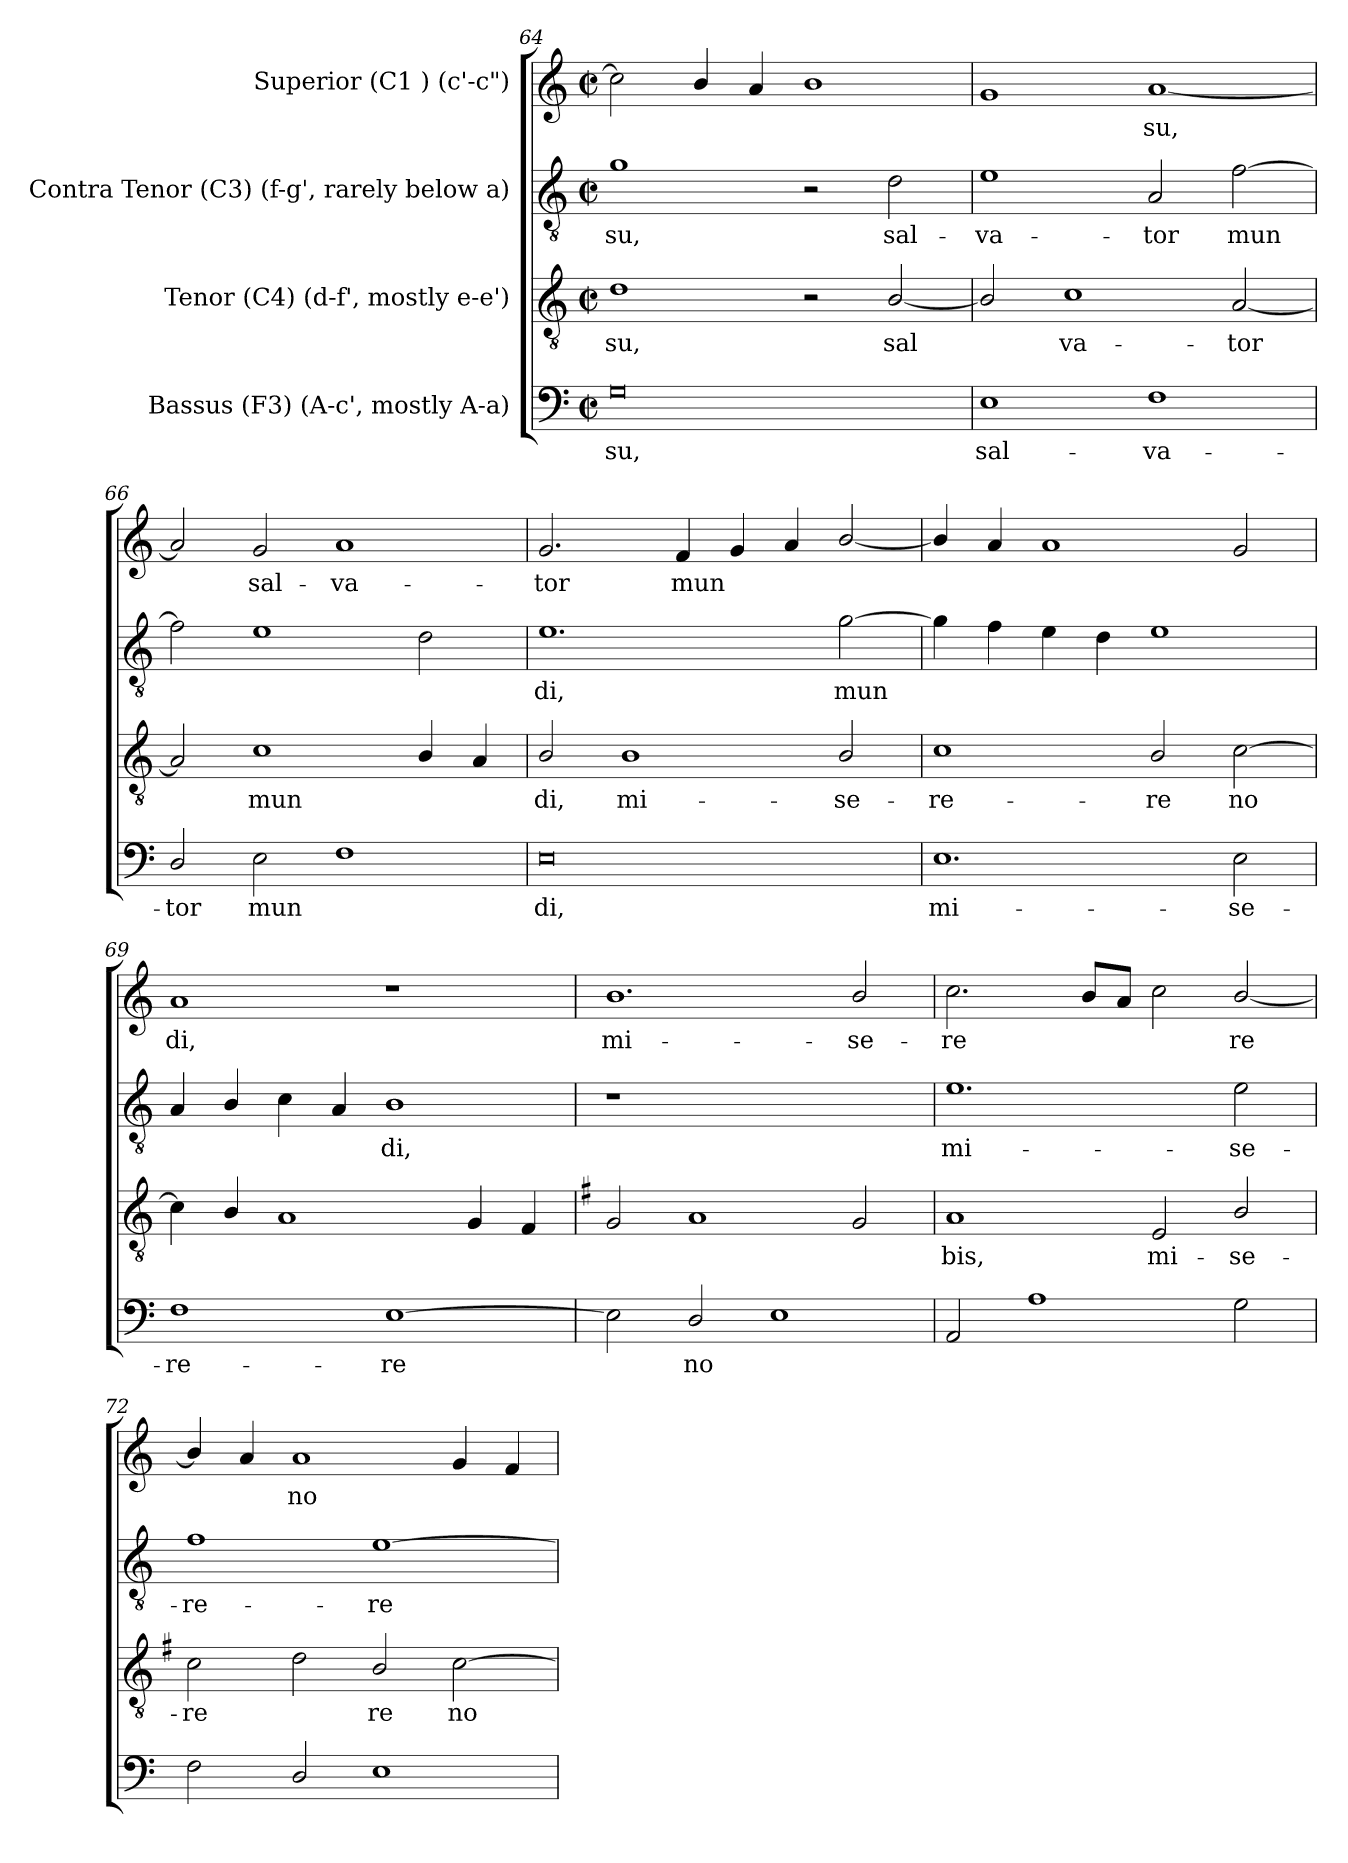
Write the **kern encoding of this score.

**kern	**text	**kern	**text	**kern	**text	**kern	**text
*part4	*part4	*part3	*part3	*part2	*part2	*part1	*part1
*staff4	*staff4	*staff3	*staff3	*staff2	*staff2	*staff1	*staff1
*I"Bassus (F3)  (A-c', mostly A-a)	*	*I"Tenor (C4)  (d-f', mostly e-e')	*	*I"Contra Tenor (C3)  (f-g', rarely below a)	*	*I"Superior (C1 )  (c'-c")	*
*clefF4	*	*clefGv2	*	*clefGv2	*	*clefG2	*
*k[]	*	*k[]	*	*k[]	*	*k[]	*
*C:	*	*C:	*	*C:	*	*C:	*
*M2/2	*	*M2/2	*	*M2/2	*	*M2/2	*
*met(c|)	*	*met(c|)	*	*met(c|)	*	*met(c|)	*
=64	=64	=64	=64	=64	=64	=64	=64
!	!LO:LY:b:rj	!	!LO:LY:b:rj	!	!LO:LY:b:rj	!	!LO:LY:b:rj
0G	-su,	1d	-su,	1g	-su,	2cc\]	--
!	!	!	!	!	!	!	!LO:LY:b:rj
.	.	.	.	.	.	4b/	--
!	!	!	!	!	!	!	!LO:LY:b:rj
.	.	.	.	.	.	4a/	--
!	!	!	!	!	!	!	!LO:LY:b:rj
.	.	2r	.	2r	.	1b	--
!	!	!	!LO:LY:b:rj	!	!LO:LY:b:rj	!	!
.	.	[<2B/	sal-	2d\	sal-	.	.
=65	=65	=65	=65	=65	=65	=65	=65
!	!LO:LY:b:rj	!	!LO:LY:b:rj	!	!LO:LY:b:rj	!	!LO:LY:b:rj
1E	sal-	2B/]	--	1e	-va-	1g	--
!	!	!	!LO:LY:b:rj	!	!	!	!
.	.	1c	-va-	.	.	.	.
!	!LO:LY:b:rj	!	!	!	!LO:LY:b:rj	!	!LO:LY:b:rj
1F	-va-	.	.	2A/	-tor	[<1a	-su,
!	!	!	!LO:LY:b:rj	!	!LO:LY:b:rj	!	!
.	.	[<2A/	-tor	[>2f\	mun-	.	.
=66	=66	=66	=66	=66	=66	=66	=66
!	!LO:LY:b:rj	!	!LO:LY:b:rj	!	!LO:LY:b:rj	!	!LO:LY:b:rj
2D/	-tor	2A/]	.	2f\]	--	2a/]	.
!	!LO:LY:b:rj	!	!LO:LY:b:rj	!	!LO:LY:b:rj	!	!LO:LY:b:rj
2E\	mun-	1c	mun-	1e	--	2g/	sal-
!	!LO:LY:b:rj	!	!	!	!	!	!LO:LY:b:rj
1F	--	.	.	.	.	1a	-va-
!	!	!	!LO:LY:b:rj	!	!LO:LY:b:rj	!	!
.	.	4B/	--	2d\	--	.	.
!	!	!	!LO:LY:b:rj	!	!	!	!
.	.	4A/	--	.	.	.	.
!!LO:LB:g=z
=67	=67	=67	=67	=67	=67	=67	=67
!	!LO:LY:b:rj	!	!LO:LY:b:rj	!	!LO:LY:b:rj	!	!LO:LY:b:rj
0E	-di,	2B/	-di,	1.e	-di,	2.g/	-tor
!	!	!	!LO:LY:b:rj	!	!	!	!
.	.	1B	mi-	.	.	.	.
!	!	!	!	!	!	!	!LO:LY:b:rj
.	.	.	.	.	.	4f/	mun-
!	!	!	!	!	!	!	!LO:LY:b:rj
.	.	.	.	.	.	4g/	--
!	!	!	!	!	!	!	!LO:LY:b:rj
.	.	.	.	.	.	4a/	--
!	!	!	!LO:LY:b:rj	!	!LO:LY:b:rj	!	!LO:LY:b:rj
.	.	2B/	-se-	[>2g\	mun-	[<2b/	--
=68	=68	=68	=68	=68	=68	=68	=68
!	!LO:LY:b:rj	!	!LO:LY:b:rj	!	!LO:LY:b:rj	!	!LO:LY:b:rj
1.E	mi-	1c	-re-	4g\]	--	4b/]	--
!	!	!	!	!	!LO:LY:b:rj	!	!LO:LY:b:rj
.	.	.	.	4f\	--	4a/	--
!	!	!	!	!	!LO:LY:b:rj	!	!LO:LY:b:rj
.	.	.	.	4e\	--	1a	--
!	!	!	!	!	!LO:LY:b:rj	!	!
.	.	.	.	4d\	--	.	.
!	!	!	!LO:LY:b:rj	!	!LO:LY:b:rj	!	!
.	.	2B/	-re	1e	--	.	.
!	!LO:LY:b:rj	!	!LO:LY:b:rj	!	!	!	!LO:LY:b:rj
2E\	-se-	[>2c\	no-	.	.	2g/	--
=69	=69	=69	=69	=69	=69	=69	=69
!	!LO:LY:b:rj	!	!LO:LY:b:rj	!	!LO:LY:b:rj	!	!LO:LY:b:rj
1F	-re-	4c\]	--	4A/	--	1a	-di,
!	!	!	!LO:LY:b:rj	!	!LO:LY:b:rj	!	!
.	.	4B/	--	4B/	--	.	.
!	!	!	!LO:LY:b:rj	!	!LO:LY:b:rj	!	!
.	.	1A	--	4c\	--	.	.
!	!	!	!	!	!LO:LY:b:rj	!	!
.	.	.	.	4A/	--	.	.
!	!LO:LY:b:rj	!	!	!	!LO:LY:b:rj	!	!
[>1E	-re	.	.	1B	-di,	1r	.
!	!	!	!LO:LY:b:rj	!	!	!	!
.	.	4G/	--	.	.	.	.
!	!	!	!LO:LY:b:rj	!	!	!	!
.	.	4F/	--	.	.	.	.
=70	=70	=70	=70	=70	=70	=70	=70
*	*	*k[f#]	*	*	*	*	*
*	*	*G:	*	*	*	*	*
!	!LO:LY:b:rj	!	!LO:LY:b:rj	!	!	!	!LO:LY:b:rj
2E\]	.	2G/	--	1r	.	1.b	mi-
!	!LO:LY:b:rj	!	!LO:LY:b:rj	!	!	!	!
2D/	no-	1A	--	.	.	.	.
!	!LO:LY:b:rj	!	!	!	!	!	!
1E	--	.	.	1ryy	.	.	.
!	!	!	!LO:LY:b:rj	!	!	!	!LO:LY:b:rj
.	.	2G/	--	.	.	2b/	-se-
!!LO:PB:g=z
=71	=71	=71	=71	=71	=71	=71	=71
!	!LO:LY:b:rj	!	!LO:LY:b:rj	!	!LO:LY:b:rj	!	!LO:LY:b:rj
2AA/	--	1A	-bis,	1.e	mi-	2.cc\	-re-
!	!LO:LY:b:rj	!	!	!	!	!	!
1A	--	.	.	.	.	.	.
!	!	!	!	!	!	!	!LO:LY:b:rj
.	.	.	.	.	.	8b/L	--
!	!	!	!	!	!	!	!LO:LY:b:rj
.	.	.	.	.	.	8a/J	--
!	!	!	!LO:LY:b:rj	!	!	!	!LO:LY:b:rj
.	.	2E/	mi-	.	.	2cc\	--
!	!LO:LY:b:rj	!	!LO:LY:b:rj	!	!LO:LY:b:rj	!	!LO:LY:b:rj
2G\	--	2B/	-se-	2e\	-se-	[<2b/	-re
=72	=72	=72	=72	=72	=72	=72	=72
!	!LO:LY:b:rj	!	!LO:LY:b:rj	!	!LO:LY:b:rj	!	!LO:LY:b:rj
2F\	--	2c\	-re-	1f	-re-	4b/]	.
!	!	!	!	!	!	!	!LO:LY:b:rj
.	.	.	.	.	.	4a/	.
!	!LO:LY:b:rj	!	!LO:LY:b:rj	!	!	!	!LO:LY:b:rj
2D/	--	2d\	--	.	.	1a	no-
!	!LO:LY:b:rj	!	!LO:LY:b:rj	!	!LO:LY:b:rj	!	!
1E	--	2B/	-re	[>1e	-re	.	.
!	!	!	!LO:LY:b:rj	!	!	!	!LO:LY:b:rj
.	.	[>2c\	no-	.	.	4g/	--
!	!	!	!	!	!	!	!LO:LY:b:rj
.	.	.	.	.	.	4f/	--
=	=	=	=	=	=	=	=
*-	*-	*-	*-	*-	*-	*-	*-
